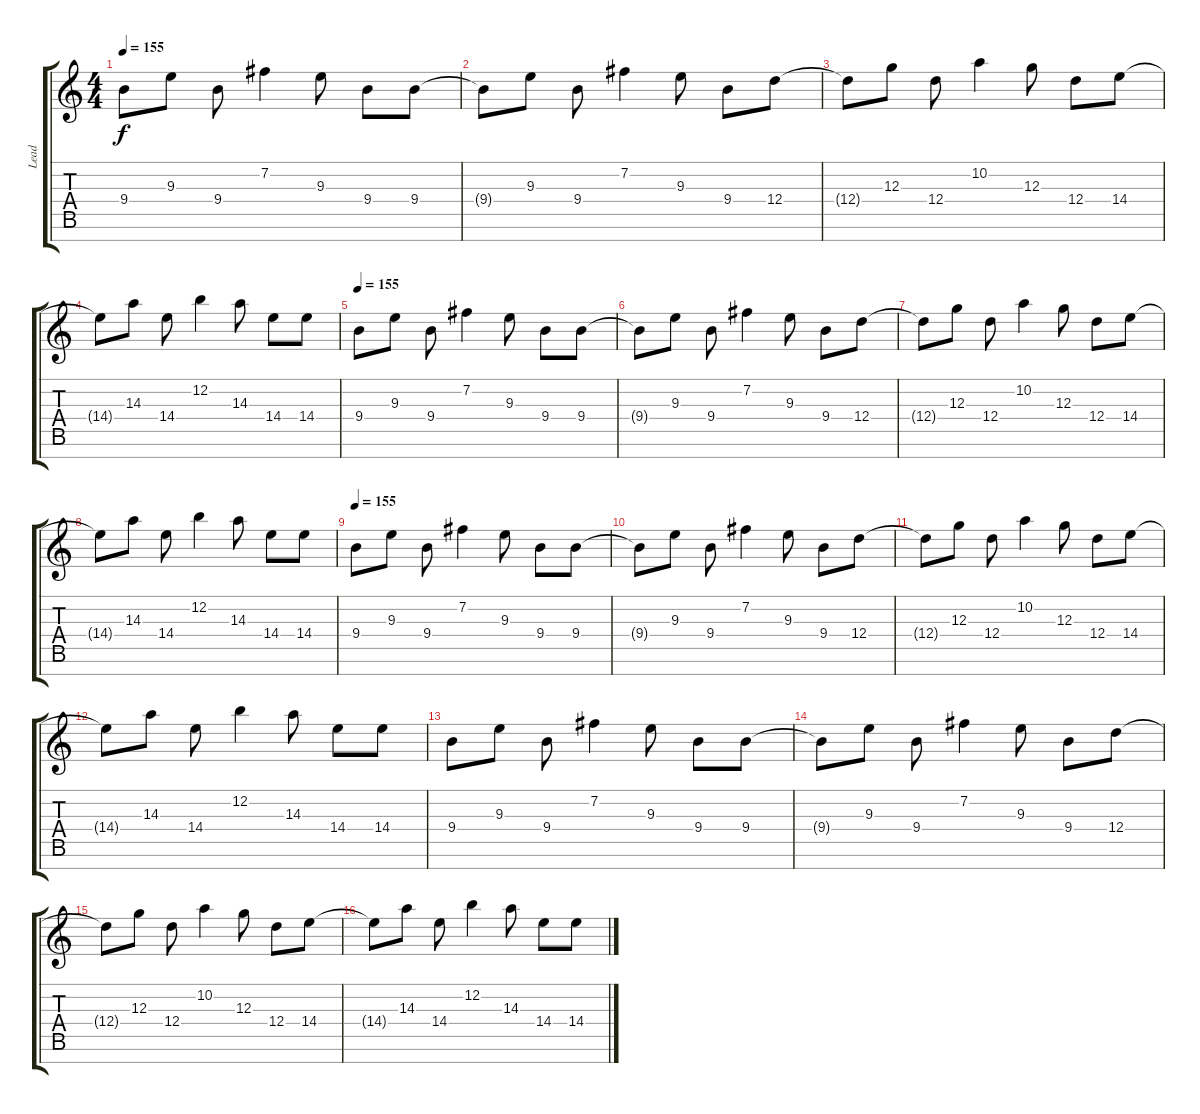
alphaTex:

\track ("Lead" "Lead") {instrument distortionguitar}
\staff {score tabs}
\tuning (E4 B3 G3 D3 A2 E2 B1) {hide}
\ts (4 4)
\tempo 155
\clef g2
\ks c
9.4.8{dy f} 9.3.8 9.4.8 7.2.4 9.3.8 9.4.8 9.4.8 |
9.4{t}.8 9.3.8 9.4.8 7.2.4 9.3.8 9.4.8 12.4.8 |
12.4{t}.8 12.3.8 12.4.8 10.2.4 12.3.8 12.4.8 14.4.8 |
14.4{t}.8 14.3.8 14.4.8 12.2.4 14.3.8 14.4.8 14.4.8 |
\tempo 155
9.4.8 9.3.8 9.4.8 7.2.4 9.3.8 9.4.8 9.4.8 |
9.4{t}.8 9.3.8 9.4.8 7.2.4 9.3.8 9.4.8 12.4.8 |
12.4{t}.8 12.3.8 12.4.8 10.2.4 12.3.8 12.4.8 14.4.8 |
14.4{t}.8 14.3.8 14.4.8 12.2.4 14.3.8 14.4.8 14.4.8 |
\tempo 155
9.4.8 9.3.8 9.4.8 7.2.4 9.3.8 9.4.8 9.4.8 |
9.4{t}.8 9.3.8 9.4.8 7.2.4 9.3.8 9.4.8 12.4.8 |
12.4{t}.8 12.3.8 12.4.8 10.2.4 12.3.8 12.4.8 14.4.8 |
14.4{t}.8 14.3.8 14.4.8 12.2.4 14.3.8 14.4.8 14.4.8 |
9.4.8 9.3.8 9.4.8 7.2.4 9.3.8 9.4.8 9.4.8 |
9.4{t}.8 9.3.8 9.4.8 7.2.4 9.3.8 9.4.8 12.4.8 |
12.4{t}.8 12.3.8 12.4.8 10.2.4 12.3.8 12.4.8 14.4.8 |
14.4{t}.8 14.3.8 14.4.8 12.2.4 14.3.8 14.4.8 14.4.8
